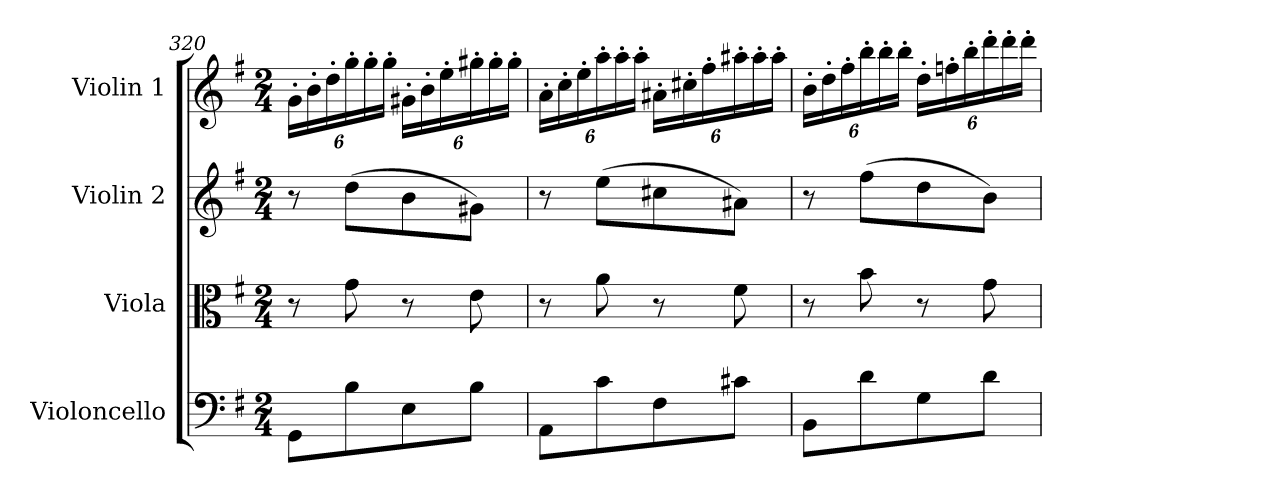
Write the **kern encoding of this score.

**kern	**kern	**kern	**kern
*part4	*part3	*part2	*part1
*staff4	*staff3	*staff2	*staff1
*I"Violoncello	*I"Viola	*I"Violin 2	*I"Violin 1
*I'Vc	*I'Vla	*I'Vln	*I'Vln
!!LO:LB:g=z
*clefF4	*clefC3	*clefG2	*clefG2
*k[f#]	*k[f#]	*k[f#]	*k[f#]
*M2/4	*M2/4	*M2/4	*M2/4
*	*	*	*Xbrackettup
=320	=320	=320	=320
8GG\L	8r	8r	24g'\LL
.	.	.	24b'\
.	.	.	24dd'\
8B\	8g\	(8dd\L	24gg'\
.	.	.	24gg'\
.	.	.	24gg'\JJ
8E\	8r	8b\	24g#X'\LL
.	.	.	24b'\
.	.	.	24ee'\
8B\J	8e\	8g#X\J)	24gg#X'\
.	.	.	24gg#'\
.	.	.	24gg#'\JJ
=321	=321	=321	=321
8AA\L	8r	8r	24a'\LL
.	.	.	24cc'\
.	.	.	24ee'\
8c\	8a\	(8ee\L	24aa'\
.	.	.	24aa'\
.	.	.	24aa'\JJ
8F#\	8r	8cc#X\	24a#X'\LL
.	.	.	24cc#X'\
.	.	.	24ff#'\
8c#X\J	8f#\	8a#X\J)	24aa#X'\
.	.	.	24aa#'\
.	.	.	24aa#'\JJ
=322	=322	=322	=322
8BB\L	8r	8r	24b'\LL
.	.	.	24dd'\
.	.	.	24ff#'\
8d\	8b\	(8ff#\L	24bb'\
.	.	.	24bb'\
.	.	.	24bb'\JJ
8G\	8r	8dd\	24dd'\LL
.	.	.	24ffn'\
.	.	.	24bb'\
8d\J	8g\	8b\J)	24ddd'\
.	.	.	24ddd'\
.	.	.	24ddd'\JJ
=	=	=	=
*-	*-	*-	*-
